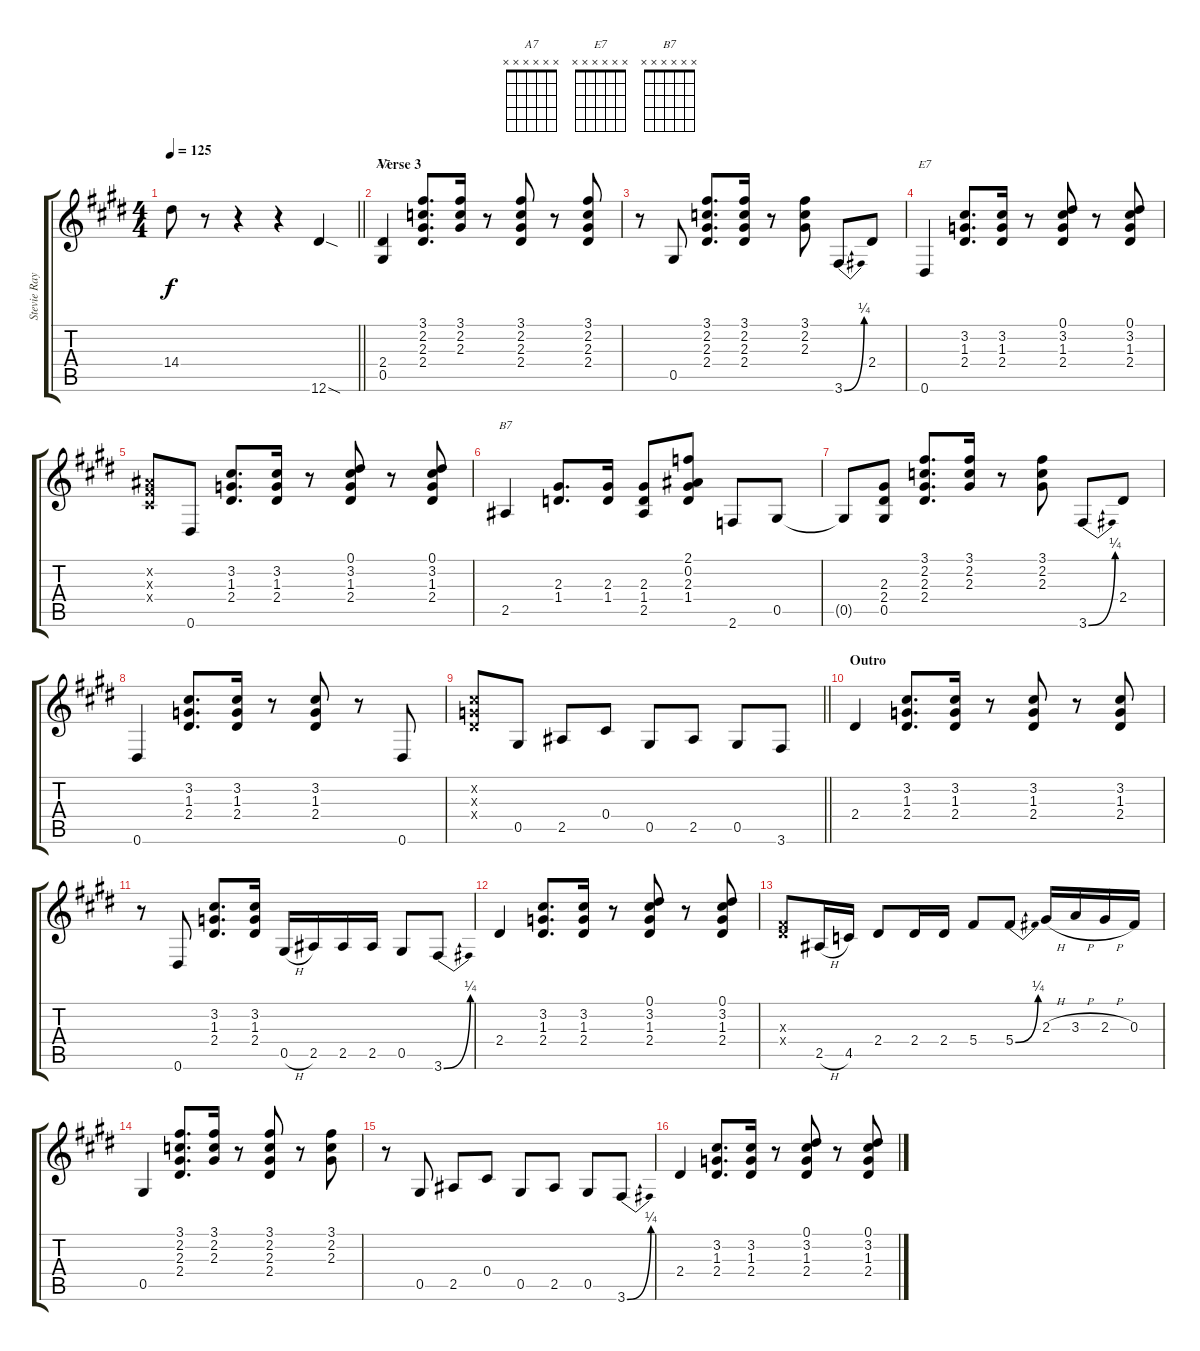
\track ("Stevie Ray Vaughan" "Stevie Ray") {instrument overdrivenguitar}
\staff {score tabs}
\tuning (Eb4 Bb3 Gb3 Db3 Ab2 Eb2) {hide}
\chord ("A7" x x x x x x)
\chord ("E7" x x x x x x)
\chord ("B7" x x x x x x)
\ts (4 4)
\tempo 125
\clef g2
\barLineRight lightlight
\ks e
14.4.8{dy f} r.8 r.4 r.4 12.6{sod}.4 |
\section ("" "Verse 3")
(2.4 0.5).4{ch "A7"} (3.1 2.2 2.3 2.4).8{d} (3.1 2.2 2.3).16 r.8 (3.1 2.2 2.3 2.4).8 r.8 (3.1 2.2 2.3 2.4).8 |
r.8 0.5.8 (3.1 2.2 2.3 2.4).8{d} (3.1 2.2 2.3 2.4).16 r.8 (3.1 2.2 2.3).8 3.6{be (bend 0 0 60 1)}.8 2.4.8 |
0.6.4{ch "E7"} (3.2 1.3 2.4).8{d} (3.2 1.3 2.4).16 r.8 (0.1 3.2 1.3 2.4).8 r.8 (0.1 3.2 1.3 2.4).8 |
(0.2{x} 0.3{x} 0.4{x}).8 0.6.8 (3.2 1.3 2.4).8{d} (3.2 1.3 2.4).16 r.8 (0.1 3.2 1.3 2.4).8 r.8 (0.1 3.2 1.3 2.4).8 |
2.5.4{ch "B7"} (2.3 1.4).8{d} (2.3 1.4).16 (2.3 1.4 2.5).8 (2.1 0.2 2.3 1.4).8 2.6.8 0.5.8 |
0.5{t}.8 (2.3 2.4 0.5).8 (3.1 2.2 2.3 2.4).8{d} (3.1 2.2 2.3).16 r.8 (3.1 2.2 2.3).8 3.6{be (bend 0 0 60 1)}.8 2.4.8 |
0.6.4 (3.2 1.3 2.4).8{d} (3.2 1.3 2.4).16 r.8 (3.2 1.3 2.4).8 r.8 0.6.8 |
\barLineRight lightlight
(3.2{x} 1.3{x} 2.4{x}).8 0.5.8 2.5.8 0.4.8 0.5.8 2.5.8 0.5.8 3.6.8 |
\section ("" "Outro")
2.4.4 (3.2 1.3 2.4).8{d} (3.2 1.3 2.4).16 r.8 (3.2 1.3 2.4).8 r.8 (3.2 1.3 2.4).8 |
r.8 0.6.8 (3.2 1.3 2.4).8{d} (3.2 1.3 2.4).16 0.5{h}.16 2.5.16 2.5.16 2.5.16 0.5.8 3.6{be (bend 0 0 60 1)}.8 |
2.4.4 (3.2 1.3 2.4).8{d} (3.2 1.3 2.4).16 r.8 (0.1 3.2 1.3 2.4).8 r.8 (0.1 3.2 1.3 2.4).8 |
(0.3{x} 2.4{x}).8 2.5{h}.16 4.5.16 2.4.8 2.4.16 2.4.16 5.4.8 5.4{be (bend 0 0 60 1)}.8 2.3{h}.16 3.3{h}.16 2.3{h}.16 0.3.16 |
0.5.4 (3.1 2.2 2.3 2.4).8{d} (3.1 2.2 2.3).16 r.8 (3.1 2.2 2.3 2.4).8 r.8 (3.1 2.2 2.3).8 |
r.8 0.5.8 2.5.8 0.4.8 0.5.8 2.5.8 0.5.8 3.6{be (bend 0 0 60 1)}.8 |
2.4.4 (3.2 1.3 2.4).8{d} (3.2 1.3 2.4).16 r.8 (0.1 3.2 1.3 2.4).8 r.8 (0.1 3.2 1.3 2.4).8
